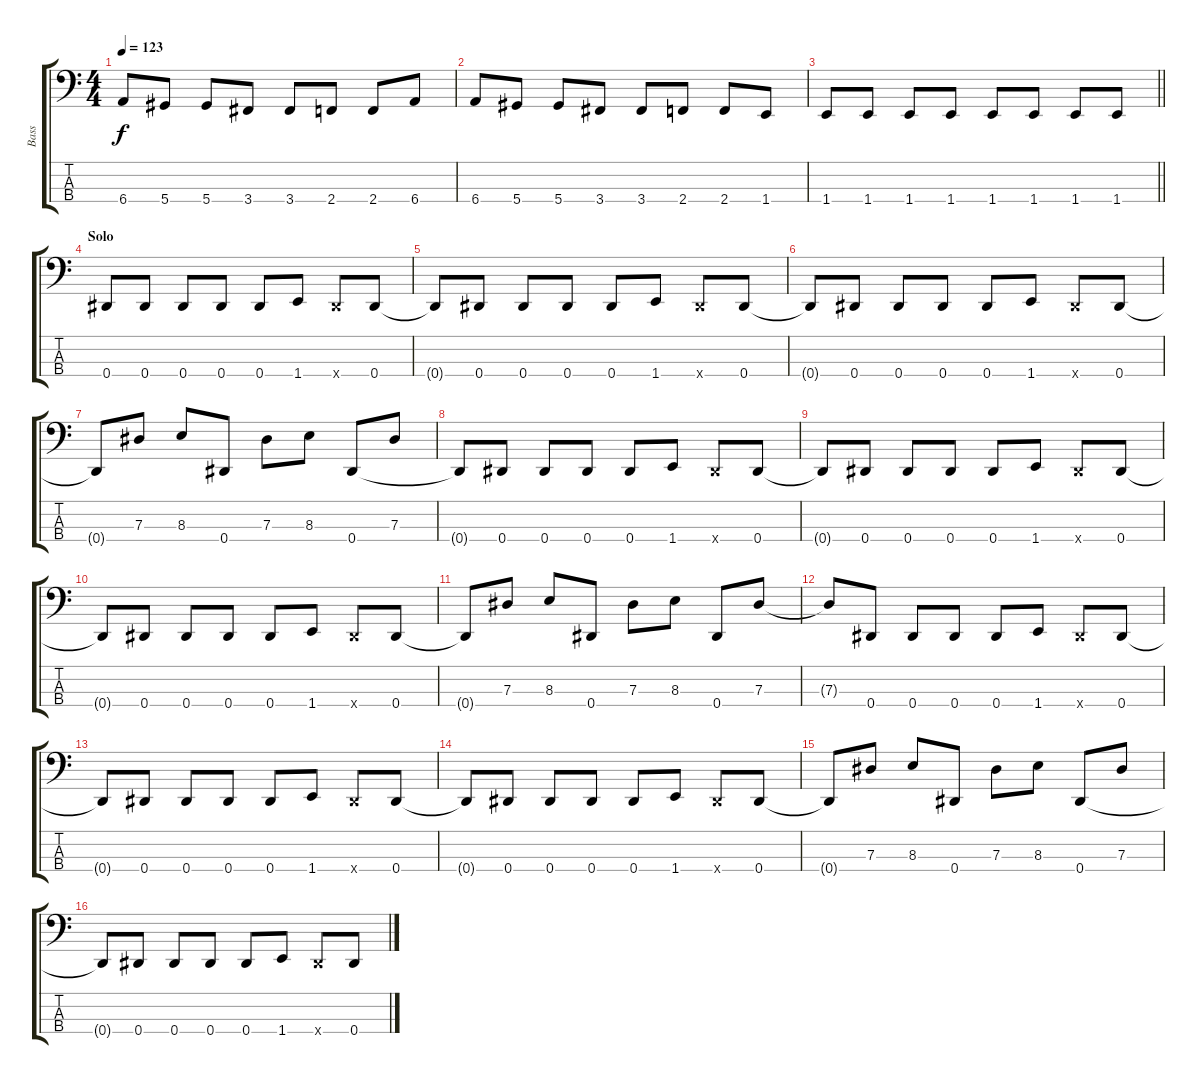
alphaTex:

\track ("Bass" "Bass") {instrument electricbassfinger}
\staff {score tabs}
\tuning (Gb2 Db2 Ab1 Eb1) {hide}
\ts (4 4)
\tempo 123
\clef f4
\ks c
6.4.8{dy f} 5.4.8 5.4.8 3.4.8 3.4.8 2.4.8 2.4.8 6.4.8 |
6.4.8 5.4.8 5.4.8 3.4.8 3.4.8 2.4.8 2.4.8 1.4.8 |
\barLineRight lightlight
1.4.8 1.4.8 1.4.8 1.4.8 1.4.8 1.4.8 1.4.8 1.4.8 |
\section ("" "Solo")
0.4.8 0.4.8 0.4.8 0.4.8 0.4.8 1.4.8 0.4{x}.8 0.4.8 |
0.4{t}.8 0.4.8 0.4.8 0.4.8 0.4.8 1.4.8 0.4{x}.8 0.4.8 |
0.4{t}.8 0.4.8 0.4.8 0.4.8 0.4.8 1.4.8 0.4{x}.8 0.4.8 |
0.4{t}.8 7.3.8 8.3.8 0.4.8 7.3.8 8.3.8 0.4.8 7.3.8 |
0.4{t}.8 0.4.8 0.4.8 0.4.8 0.4.8 1.4.8 0.4{x}.8 0.4.8 |
0.4{t}.8 0.4.8 0.4.8 0.4.8 0.4.8 1.4.8 0.4{x}.8 0.4.8 |
0.4{t}.8 0.4.8 0.4.8 0.4.8 0.4.8 1.4.8 0.4{x}.8 0.4.8 |
0.4{t}.8 7.3.8 8.3.8 0.4.8 7.3.8 8.3.8 0.4.8 7.3.8 |
7.3{t}.8 0.4.8 0.4.8 0.4.8 0.4.8 1.4.8 0.4{x}.8 0.4.8 |
0.4{t}.8 0.4.8 0.4.8 0.4.8 0.4.8 1.4.8 0.4{x}.8 0.4.8 |
0.4{t}.8 0.4.8 0.4.8 0.4.8 0.4.8 1.4.8 0.4{x}.8 0.4.8 |
0.4{t}.8 7.3.8 8.3.8 0.4.8 7.3.8 8.3.8 0.4.8 7.3.8 |
0.4{t}.8 0.4.8 0.4.8 0.4.8 0.4.8 1.4.8 0.4{x}.8 0.4.8
